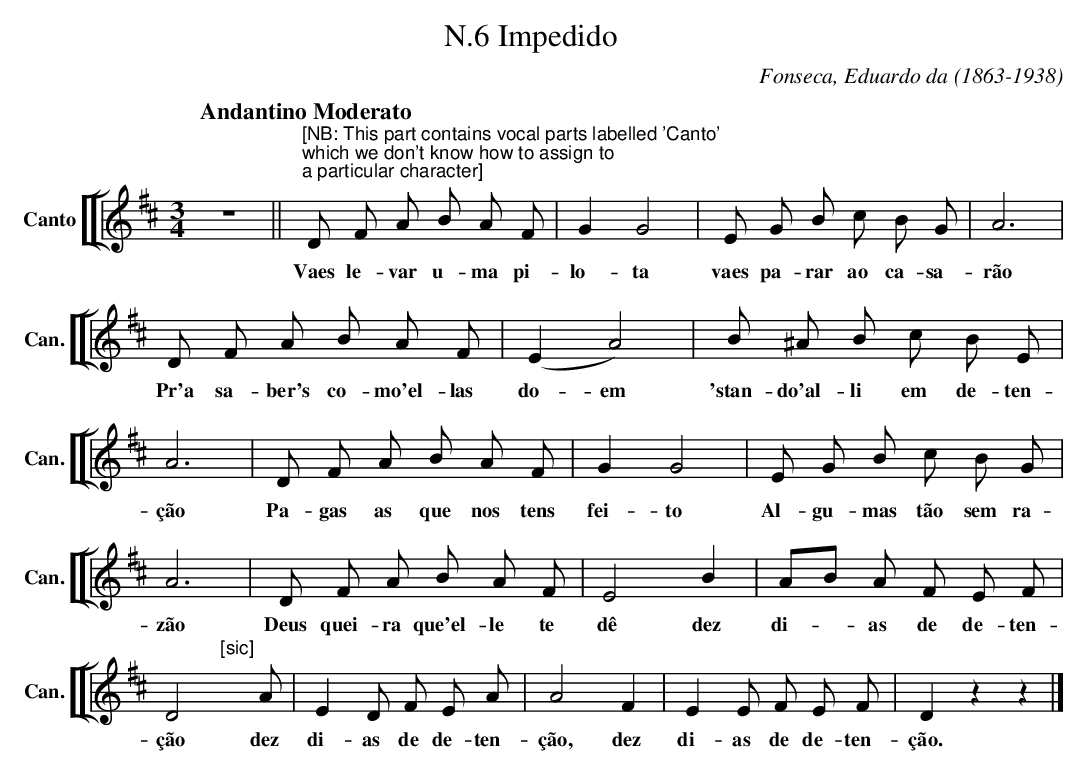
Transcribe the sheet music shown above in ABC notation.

X:1
T:N.6 Impedido
C:Fonseca, Eduardo da (1863-1938)
M:3/4
L:1/4
K:D
V: 12 clef=treble name="Canto" sname="Can."
%%staves [[ 12 ]]
[Q:"Andantino Moderato"]
   z3 || "^[NB: This part contains vocal parts labelled 'Canto';which we don't know how to assign to;a particular character]" \
   D/ F/ A/ B/ A/ F/ | GG2 | E/ G/ B/ c/ B/ G/ | A3 | \
w: Vaes le-var u-ma pi-lo-ta vaes pa-rar ao ca-sa-r\~ao
   D/ F/ A/ B/ A/ F/ | (EA2) |  \
w: Pr'a sa-ber's co-mo'el-las do-em
   B/ ^A/ B/ c/ B/ E/ | A3 | \
w: 'stan-do'al-li em de-ten-\cc\~ao
   D/ F/ A/ B/ A/ F/ | GG2 | \
w: Pa-gas as que nos tens fei-to
   E/ G/ B/ c/ B/ G/ | A3 | \
w: Al-gu-mas t\~ao sem ra-z\~ao
   D/ F/ A/ B/ A/ F/ | E2B | A/B/ A/ F/ E/ F/ | D2"^[sic]"x/ \
w: Deus quei-ra que'el-le te d\^e dez di--as de de-ten-\cc\~ao
   A/ | E D/ F/ E/ A/ | A2F | E E/ F/ E/ F/ | Dzz |]
w: dez   di-as de de-ten-\cc\~ao, dez di-as de de-ten-\cc\~ao.
